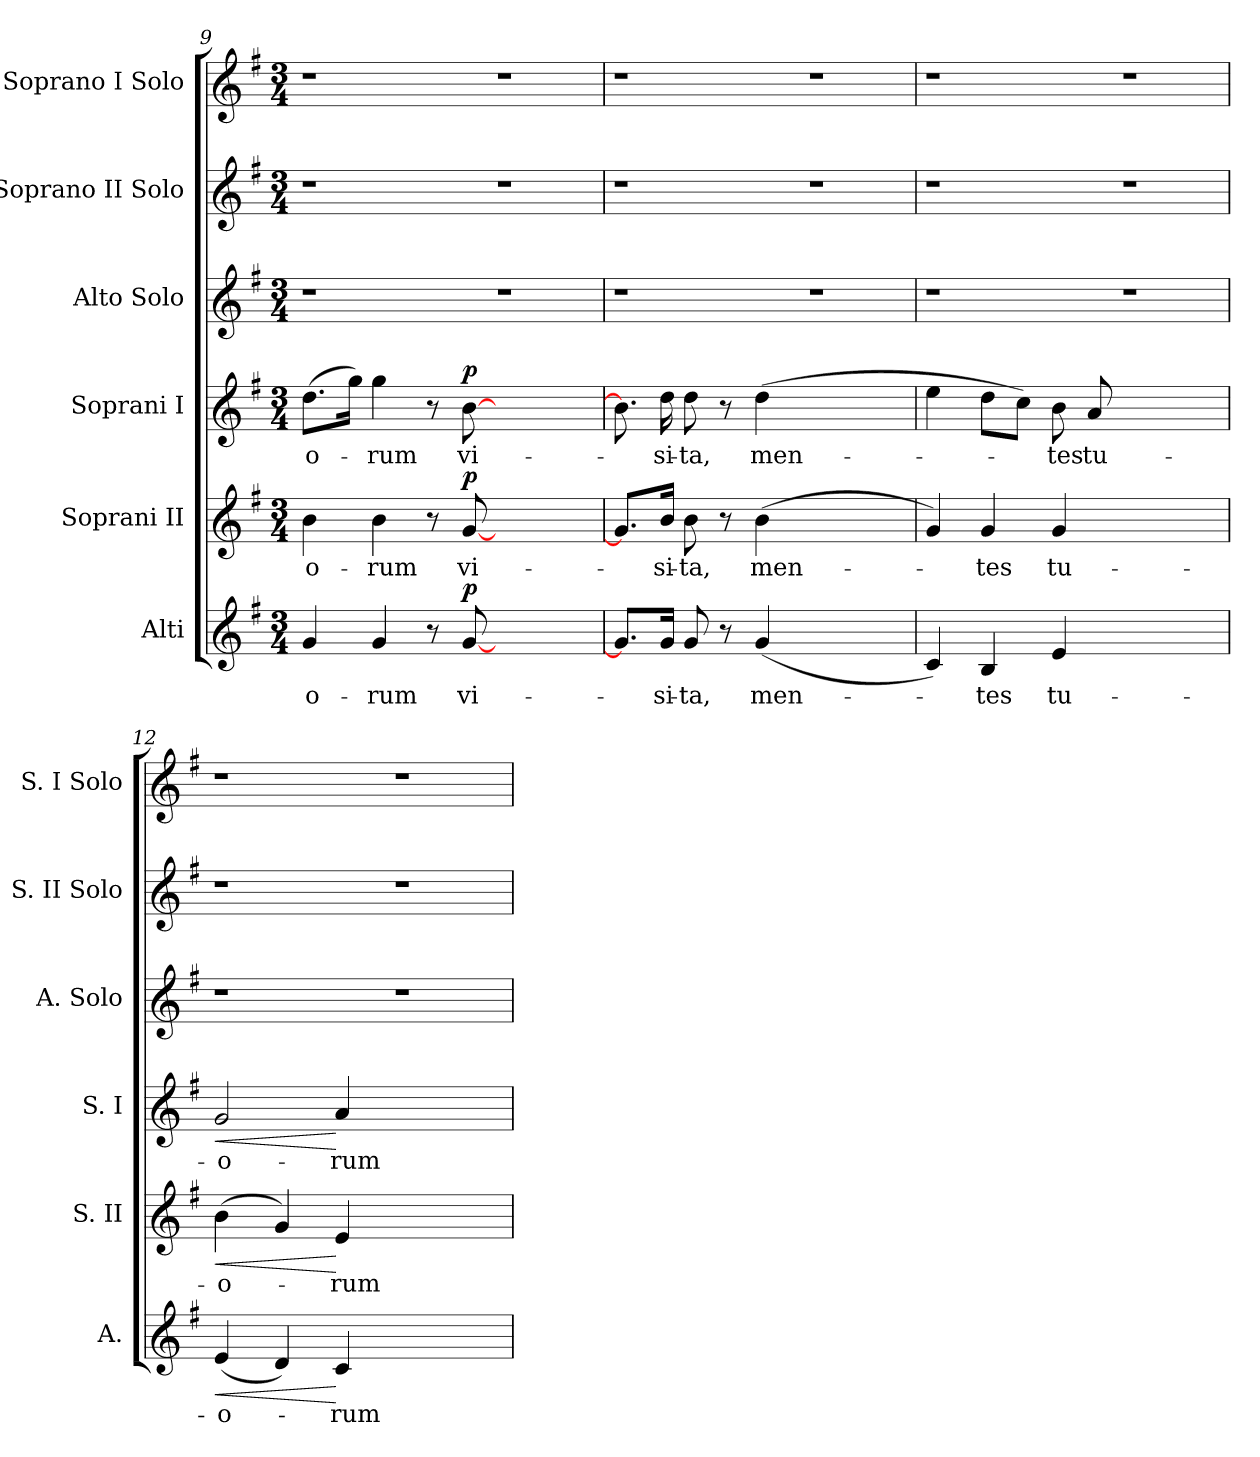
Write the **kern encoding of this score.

**kern	**text	**dynam	**kern	**text	**dynam	**kern	**text	**dynam	**kern	**kern	**kern
*part6	*part6	*part6	*part5	*part5	*part5	*part4	*part4	*part4	*part3	*part2	*part1
*staff6	*staff6	*staff6	*staff5	*staff5	*staff5	*staff4	*staff4	*staff4	*staff3	*staff2	*staff1
*I"Alti	*	*	*I"Soprani II	*	*	*I"Soprani I	*	*	*I"Alto Solo	*I"Soprano II Solo	*I"Soprano I Solo
*I'A.	*	*	*I'S. II	*	*	*I'S. I	*	*	*I'A. Solo	*I'S. II Solo	*I'S. I Solo
*clefG2	*	*	*clefG2	*	*	*clefG2	*	*	*clefG2	*clefG2	*clefG2
*k[f#]	*	*	*k[f#]	*	*	*k[f#]	*	*	*k[f#]	*k[f#]	*k[f#]
*G:	*	*	*G:	*	*	*G:	*	*	*G:	*G:	*G:
*M3/4	*	*	*M3/4	*	*	*M3/4	*	*	*M3/4	*M3/4	*M3/4
=9	=9	=9	=9	=9	=9	=9	=9	=9	=9	=9	=9
!	!LO:LY:b:color=#000000	!	!	!	!	!	!	!	!	!	!
!	!	!	!	!LO:LY:b:color=#000000	!	!	!	!	!	!	!
!	!	!	!	!	!	!	!LO:LY:b:color=#000000	!	!LO:N:vis=1	!LO:N:vis=1	!LO:N:vis=1
4gi/	-o-	.	4bi\	-o-	.	(8.ddi\L	-o-	.	2.r	2.r	2.r
.	.	.	.	.	.	16ggi\Jk)	.	.	.	.	.
!	!LO:LY:b:color=#000000	!	!	!	!	!	!	!	!	!	!
!	!	!	!	!LO:LY:b:color=#000000	!	!	!	!	!	!	!
!	!	!	!	!	!	!	!LO:LY:b:color=#000000	!	!	!	!
4gi/	-rum	.	4bi\	-rum	.	4ggi\	-rum	.	.	.	.
8r	.	.	8r	.	.	8r	.	.	.	.	.
!	!LO:LY:b:color=#000000	!	!	!	!	!	!	!	!	!	!
!	!	!	!	!LO:LY:b:color=#000000	!	!	!	!	!	!	!
!	!	!	!	!	!	!	!LO:LY:b:color=#000000	!	!	!	!
[8gi/	vi-	p	[8gi/	vi-	p	[8bi\	vi-	p	.	.	.
!	!	!	!	!	!	!	!	!	!LO:N:vis=1	!LO:N:vis=1	!LO:N:vis=1
2.ryy	.	.	2.ryy	.	.	2.ryy	.	.	2.r	2.r	2.r
=10	=10	=10	=10	=10	=10	=10	=10	=10	=10	=10	=10
!	!	!	!	!	!	!	!	!	!LO:N:vis=1	!LO:N:vis=1	!LO:N:vis=1
8.gi/L]	.	.	8.gi/L]	.	.	8.bi\]	.	.	2.r	2.r	2.r
!	!LO:LY:b:color=#000000	!	!	!	!	!	!	!	!	!	!
!	!	!	!	!LO:LY:b:color=#000000	!	!	!	!	!	!	!
!	!	!	!	!	!	!	!LO:LY:b:color=#000000	!	!	!	!
16gi/Jk	-si-	.	16bi/Jk	-si-	.	16ddi\	-si-	.	.	.	.
!	!LO:LY:b:color=#000000	!	!	!	!	!	!	!	!	!	!
!	!	!	!	!LO:LY:b:color=#000000	!	!	!	!	!	!	!
!	!	!	!	!	!	!	!LO:LY:b:color=#000000	!	!	!	!
8gi/	-ta,	.	8bi\	-ta,	.	8ddi\	-ta,	.	.	.	.
8r	.	.	8r	.	.	8r	.	.	.	.	.
!	!LO:LY:b:color=#000000	!	!	!	!	!	!	!	!	!	!
!	!	!	!	!LO:LY:b:color=#000000	!	!	!	!	!	!	!
!	!	!	!	!	!	!	!LO:LY:b:color=#000000	!	!	!	!
(4gi/	men-	.	(4bi\	men-	.	(4ddi\	men-	.	.	.	.
!	!	!	!	!	!	!	!	!	!LO:N:vis=1	!LO:N:vis=1	!LO:N:vis=1
2.ryy	.	.	2.ryy	.	.	2.ryy	.	.	2.r	2.r	2.r
=11	=11	=11	=11	=11	=11	=11	=11	=11	=11	=11	=11
!	!	!	!	!	!	!	!	!	!LO:N:vis=1	!LO:N:vis=1	!LO:N:vis=1
4ci/)	.	.	4gi/)	.	.	4eei\	.	.	2.r	2.r	2.r
!	!LO:LY:b:color=#000000	!	!	!	!	!	!	!	!	!	!
!	!	!	!	!LO:LY:b:color=#000000	!	!	!	!	!	!	!
4Bi/	-tes	.	4gi/	-tes	.	8ddi\L	.	.	.	.	.
.	.	.	.	.	.	8cci\J)	.	.	.	.	.
!	!LO:LY:b:color=#000000	!	!	!	!	!	!	!	!	!	!
!	!	!	!	!LO:LY:b:color=#000000	!	!	!	!	!	!	!
!	!	!	!	!	!	!	!LO:LY:b:color=#000000	!	!	!	!
4ei/	tu-	.	4gi/	tu-	.	8bi\	-tes	.	.	.	.
!	!	!	!	!	!	!	!LO:LY:b:color=#000000	!	!	!	!
.	.	.	.	.	.	8ai/	tu-	.	.	.	.
!	!	!	!	!	!	!	!	!	!LO:N:vis=1	!LO:N:vis=1	!LO:N:vis=1
2.ryy	.	.	2.ryy	.	.	2.ryy	.	.	2.r	2.r	2.r
=12	=12	=12	=12	=12	=12	=12	=12	=12	=12	=12	=12
!	!LO:LY:b:color=#000000	!LO:HP:b	!	!	!	!	!	!	!	!	!
!	!	!	!	!LO:LY:b:color=#000000	!LO:HP:b	!	!	!	!	!	!
!	!	!	!	!	!	!	!LO:LY:b:color=#000000	!LO:HP:b	!LO:N:vis=1	!LO:N:vis=1	!LO:N:vis=1
(4ei/	-o-	<	(4bi\	-o-	<	2gi/	-o-	<	2.r	2.r	2.r
4di/)	.	.	4gi/)	.	.	.	.	.	.	.	.
!	!LO:LY:b:color=#000000	!	!	!	!	!	!	!	!	!	!
!	!	!	!	!LO:LY:b:color=#000000	!	!	!	!	!	!	!
!	!	!	!	!	!	!	!LO:LY:b:color=#000000	!	!	!	!
4ci/	-rum	[	4ei/	-rum	[	4ai/	-rum	[	.	.	.
!	!	!	!	!	!	!	!	!	!LO:N:vis=1	!LO:N:vis=1	!LO:N:vis=1
2.ryy	.	.	2.ryy	.	.	2.ryy	.	.	2.r	2.r	2.r
=	=	=	=	=	=	=	=	=	=	=	=
*-	*-	*-	*-	*-	*-	*-	*-	*-	*-	*-	*-
